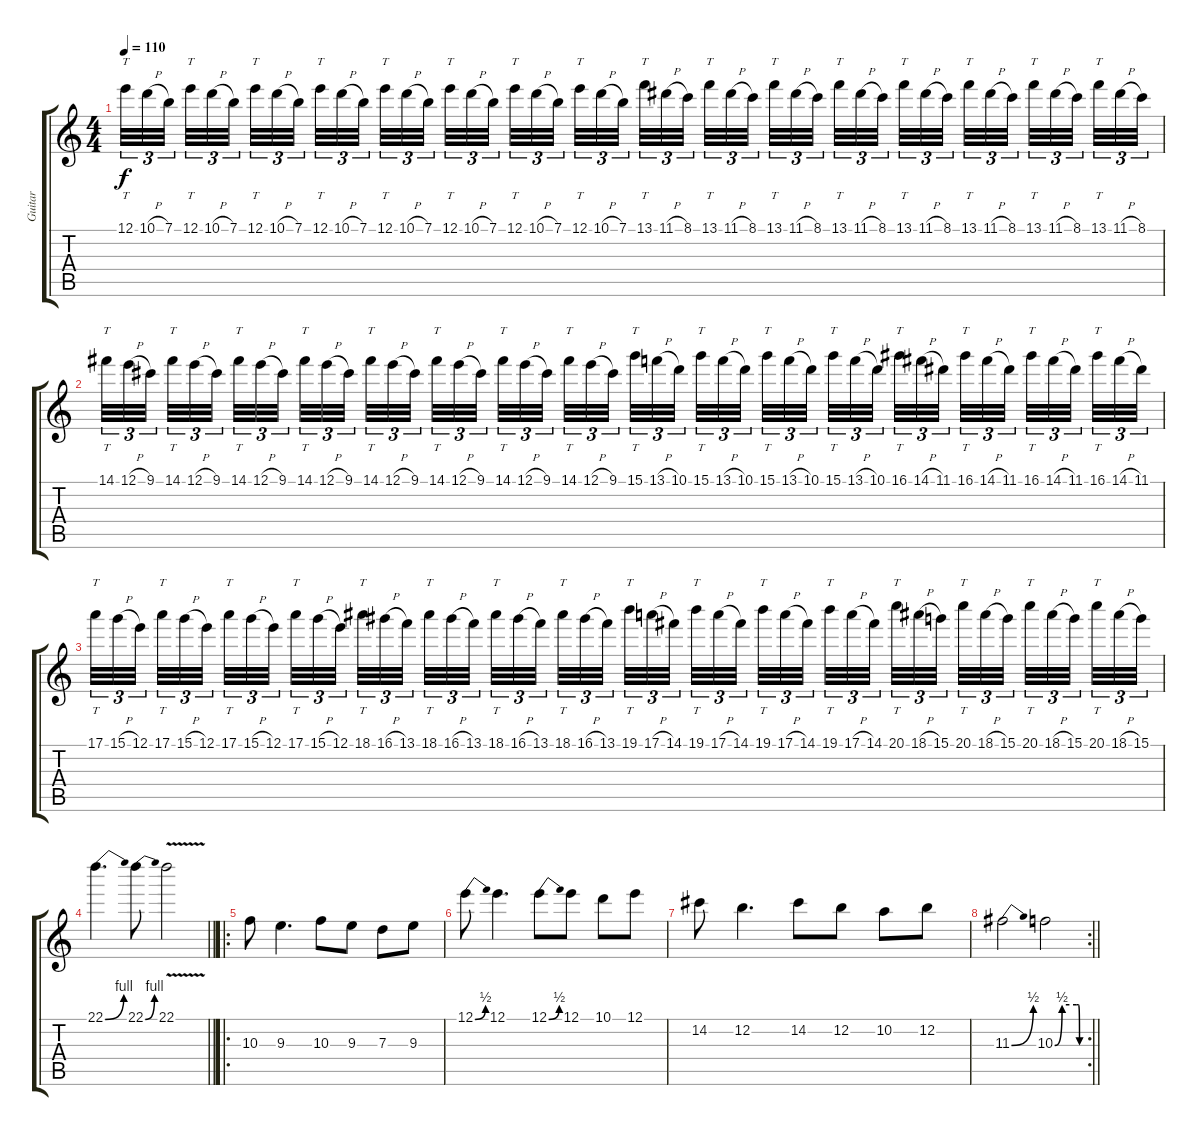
\track ("Guitar" "Guitar") {instrument distortionguitar}
\staff {score tabs}
\tuning (E4 B3 G3 D3 A2 E2) {hide}
\ts (4 4)
\tempo 110
\clef g2
\ks c
12.1.32{tt tu (3 2) dy f} 10.1{h}.32{tu (3 2)} 7.1.32{tu (3 2) beam splitsecondary} 12.1.32{tt tu (3 2)} 10.1{h}.32{tu (3 2)} 7.1.32{tu (3 2) beam splitsecondary} 12.1.32{tt tu (3 2)} 10.1{h}.32{tu (3 2)} 7.1.32{tu (3 2) beam splitsecondary} 12.1.32{tt tu (3 2)} 10.1{h}.32{tu (3 2)} 7.1.32{tu (3 2)} 12.1.32{tt tu (3 2)} 10.1{h}.32{tu (3 2)} 7.1.32{tu (3 2) beam splitsecondary} 12.1.32{tt tu (3 2)} 10.1{h}.32{tu (3 2)} 7.1.32{tu (3 2) beam splitsecondary} 12.1.32{tt tu (3 2)} 10.1{h}.32{tu (3 2)} 7.1.32{tu (3 2) beam splitsecondary} 12.1.32{tt tu (3 2)} 10.1{h}.32{tu (3 2)} 7.1.32{tu (3 2)} 13.1.32{tt tu (3 2)} 11.1{h}.32{tu (3 2)} 8.1.32{tu (3 2) beam splitsecondary} 13.1.32{tt tu (3 2)} 11.1{h}.32{tu (3 2)} 8.1.32{tu (3 2) beam splitsecondary} 13.1.32{tt tu (3 2)} 11.1{h}.32{tu (3 2)} 8.1.32{tu (3 2) beam splitsecondary} 13.1.32{tt tu (3 2)} 11.1{h}.32{tu (3 2)} 8.1.32{tu (3 2)} 13.1.32{tt tu (3 2)} 11.1{h}.32{tu (3 2)} 8.1.32{tu (3 2) beam splitsecondary} 13.1.32{tt tu (3 2)} 11.1{h}.32{tu (3 2)} 8.1.32{tu (3 2) beam splitsecondary} 13.1.32{tt tu (3 2)} 11.1{h}.32{tu (3 2)} 8.1.32{tu (3 2) beam splitsecondary} 13.1.32{tt tu (3 2)} 11.1{h}.32{tu (3 2)} 8.1.32{tu (3 2)} |
14.1.32{tt tu (3 2)} 12.1{h}.32{tu (3 2)} 9.1.32{tu (3 2) beam splitsecondary} 14.1.32{tt tu (3 2)} 12.1{h}.32{tu (3 2)} 9.1.32{tu (3 2) beam splitsecondary} 14.1.32{tt tu (3 2)} 12.1{h}.32{tu (3 2)} 9.1.32{tu (3 2) beam splitsecondary} 14.1.32{tt tu (3 2)} 12.1{h}.32{tu (3 2)} 9.1.32{tu (3 2)} 14.1.32{tt tu (3 2)} 12.1{h}.32{tu (3 2)} 9.1.32{tu (3 2) beam splitsecondary} 14.1.32{tt tu (3 2)} 12.1{h}.32{tu (3 2)} 9.1.32{tu (3 2) beam splitsecondary} 14.1.32{tt tu (3 2)} 12.1{h}.32{tu (3 2)} 9.1.32{tu (3 2) beam splitsecondary} 14.1.32{tt tu (3 2)} 12.1{h}.32{tu (3 2)} 9.1.32{tu (3 2)} 15.1.32{tt tu (3 2)} 13.1{h}.32{tu (3 2)} 10.1.32{tu (3 2) beam splitsecondary} 15.1.32{tt tu (3 2)} 13.1{h}.32{tu (3 2)} 10.1.32{tu (3 2) beam splitsecondary} 15.1.32{tt tu (3 2)} 13.1{h}.32{tu (3 2)} 10.1.32{tu (3 2) beam splitsecondary} 15.1.32{tt tu (3 2)} 13.1{h}.32{tu (3 2)} 10.1.32{tu (3 2)} 16.1.32{tt tu (3 2)} 14.1{h}.32{tu (3 2)} 11.1.32{tu (3 2) beam splitsecondary} 16.1.32{tt tu (3 2)} 14.1{h}.32{tu (3 2)} 11.1.32{tu (3 2) beam splitsecondary} 16.1.32{tt tu (3 2)} 14.1{h}.32{tu (3 2)} 11.1.32{tu (3 2) beam splitsecondary} 16.1.32{tt tu (3 2)} 14.1{h}.32{tu (3 2)} 11.1.32{tu (3 2)} |
17.1.32{tt tu (3 2)} 15.1{h}.32{tu (3 2)} 12.1.32{tu (3 2) beam splitsecondary} 17.1.32{tt tu (3 2)} 15.1{h}.32{tu (3 2)} 12.1.32{tu (3 2) beam splitsecondary} 17.1.32{tt tu (3 2)} 15.1{h}.32{tu (3 2)} 12.1.32{tu (3 2) beam splitsecondary} 17.1.32{tt tu (3 2)} 15.1{h}.32{tu (3 2)} 12.1.32{tu (3 2)} 18.1.32{tt tu (3 2)} 16.1{h}.32{tu (3 2)} 13.1.32{tu (3 2) beam splitsecondary} 18.1.32{tt tu (3 2)} 16.1{h}.32{tu (3 2)} 13.1.32{tu (3 2) beam splitsecondary} 18.1.32{tt tu (3 2)} 16.1{h}.32{tu (3 2)} 13.1.32{tu (3 2) beam splitsecondary} 18.1.32{tt tu (3 2)} 16.1{h}.32{tu (3 2)} 13.1.32{tu (3 2)} 19.1.32{tt tu (3 2)} 17.1{h}.32{tu (3 2)} 14.1.32{tu (3 2) beam splitsecondary} 19.1.32{tt tu (3 2)} 17.1{h}.32{tu (3 2)} 14.1.32{tu (3 2) beam splitsecondary} 19.1.32{tt tu (3 2)} 17.1{h}.32{tu (3 2)} 14.1.32{tu (3 2) beam splitsecondary} 19.1.32{tt tu (3 2)} 17.1{h}.32{tu (3 2)} 14.1.32{tu (3 2)} 20.1.32{tt tu (3 2)} 18.1{h}.32{tu (3 2)} 15.1.32{tu (3 2) beam splitsecondary} 20.1.32{tt tu (3 2)} 18.1{h}.32{tu (3 2)} 15.1.32{tu (3 2) beam splitsecondary} 20.1.32{tt tu (3 2)} 18.1{h}.32{tu (3 2)} 15.1.32{tu (3 2) beam splitsecondary} 20.1.32{tt tu (3 2)} 18.1{h}.32{tu (3 2)} 15.1.32{tu (3 2)} |
\barLineRight lightlight
22.1{be (bend 0 0 60 4)}.4{d} 22.1{be (bend 0 0 60 4)}.8 22.1{v}.2 |
\ro
10.3.8 9.3.4{d} 10.3.8 9.3.8 7.3.8 9.3.8 |
12.1{be (bend 0 0 60 2)}.8 12.1.4{d} 12.1{be (bend 0 0 60 2)}.8 12.1.8 10.1.8 12.1.8 |
14.2.8 12.2.4{d} 14.2.8 12.2.8 10.2.8 12.2.8 |
\rc 2
\barLineRight lightlight
11.3{be (bend 0 0 60 2)}.2 10.3{be (custom 0 0 15 2 45 2 49 2 51 0 60 0)}.2
